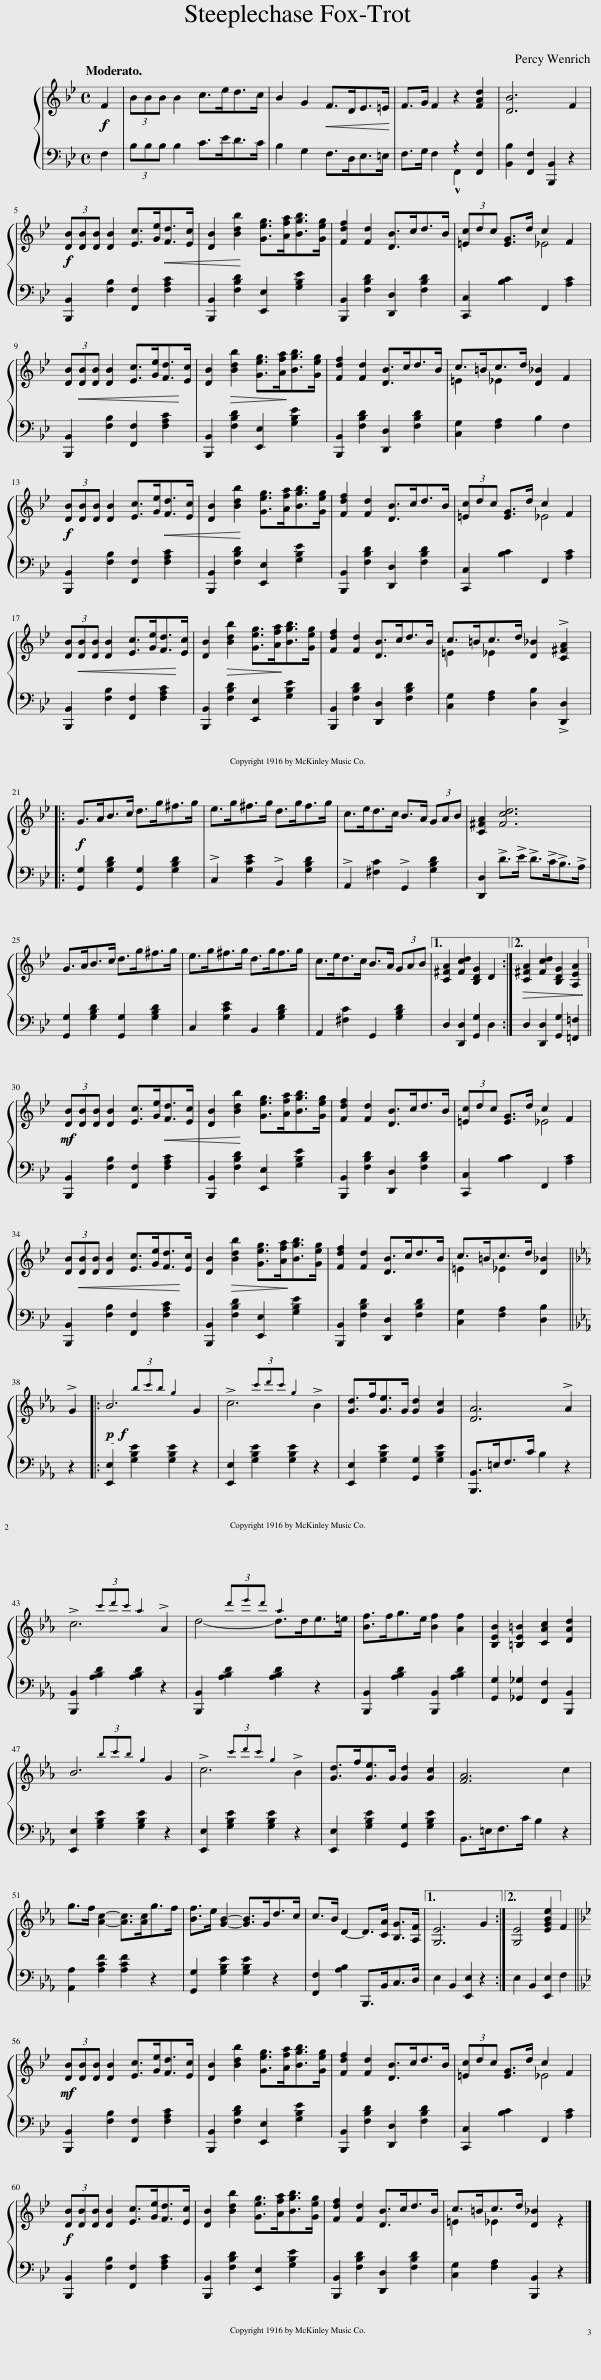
X:1
%%score { ( 1 4 ) | ( 2 3 ) }
L:1/8
Q:1/4=170
M:4/4
I:linebreak $
K:Bb
V:1 treble
V:4 treble
V:2 bass
V:3 bass
V:1
!f! F2 | (3BBB B2 c>ed>c | B2 G2!<(! F>DE>=E!<)! | F>G F2 z2 [FAd]2 | [DB]6 F2 |$ %5
!f! (3[DB][DB][DB] [DB]2 [Ec]>[Ge]!<(![Fd]>[Ec] | [DB]2 [Bdb]2!<)! [Geg]>[Afa][Bgb]>[Geg] | [Fdf]2 [Fd]2 [DB]>cd>B | (3[=Ec]dc [EG]>d c2 F2 |$ (3[DB]!<(![DB][DB] [DB]2 [Ec]>[Ge][Fd]>!<)![Ec] | %10
 [DB]2!>(! [Bdb]2 [Geg]>[Afa]!>)![Bgb]>[Geg] | [Fdf]2 [Fd]2 [DB]>cd>B | c>=Bc>d [D_B]2 F2 |$!f! (3[DB][DB][DB] [DB]2 [Ec]>[Ge]!<(![Fd]>[Ec] | [DB]2 [Bdb]2!<)! [Geg]>[Afa][Bgb]>[Geg] | %15
 [Fdf]2 [Fd]2 [DB]>cd>B | (3[=Ec]dc [EG]>d c2 F2 |$ (3[DB]!<(![DB][DB] [DB]2 [Ec]>[Ge][Fd]>!<)![Ec] | [DB]2!>(! [Bdb]2 [Geg]>[Afa]!>)![Bgb]>[Geg] | [Fdf]2 [Fd]2 [DB]>cd>B | %20
 c>=Bc>d [D_B]2 !>![C^FA]2 |:$!f! G>AB>c d>g^f>g | e>g^f>g d>gf>g | c>ed>c B>A (3GAB | [C^FA]2 [Fcd]6 |$ %25
 G>AB>c d>g^f>g | e>g^f>g d>gf>g | c>ed>c B>A (3GAB |1 [C^FA]2 [Fcd]2 [B,DG]2 D2 :|2!>(! [C^FA]2 [Fcd]2 [B,DG]2 [A,EA]2!>)! ||$ %30
!mf! (3[DB][DB][DB] [DB]2 [Ec]>[Ge]!<(![Fd]>[Ec] | [DB]2 [Bdb]2!<)! [Geg]>[Afa][Bgb]>[Geg] | [Fdf]2 [Fd]2 [DB]>cd>B | (3[=Ec]dc [EG]>d c2 F2 |$ (3[DB]!<(![DB][DB] [DB]2 [Ec]>[Ge][Fd]>!<)![Ec] | %35
 [DB]2!>(! [Bdb]2 [Geg]>[Afa]!>)![Bgb]>[Geg] | [Fdf]2 [Fd]2 [DB]>cd>B | c>=Bc>d [D_B]2 ||$[K:Eb] !>!G2 |:!p!!f! B6 G2 | %40
 !>!c6 !>!B2 | [Gd]>f[Ge]>G [Gd]2 [Gc]2 | [DA]6 !>!A2 |$ !>!c6 !>!A2 | d4- d>de>=e | %45
 [Bf]>fg>e [Bf]2 [Af]2 | [B,EB]2 [=B,E=B]2 [CAc]2 [DAd]2 |$ B6 G2 | !>!c6 !>!B2 | [Gd]>f[Ge]>G [Gd]2 [Gc]2 | %50
 [FA]6 c2 |$ g>f [Ac]2- [Ac]>[Ac]g>f | [Bf]>e [GB]2- [GB]>Gd>c | c>B D2- D>[CA] [B,G]>[A,F] |1 [G,E]6 G2 :|2 %55
 [G,E]4 [EGBe]2 F2 ||$[K:Bb]!mf! (3[DB][DB][DB] [DB]2 [Ec]>[Ge][Fd]>[Ec] | [DB]2 [Bdb]2 [Geg]>[Afa][Bgb]>[Geg] | [Fdf]2 [Fd]2 [DB]>cd>B | (3[=Ec]dc [EG]>d c2 F2 |$ %60
!f! (3[DB][DB][DB] [DB]2 [Ec]>[Ge][Fd]>[Ec] | [DB]2 [Bdb]2 [Geg]>[Afa][Bgb]>[Geg] | [Fdf]2 [Fd]2 [DB]>cd>B | c>=Bc>d [D_B]2 z2 |] %64
V:2
 F,2 | (3B,B,B, B,2 C>ED>C | B,2 G,2 F,>D,E,>=E, | F,>G, F,2 z2 [F,,F,]2 | [B,,B,]2 [F,,F,]2 [B,,,B,,]2 z2 |$ %5
 [B,,,B,,]2 [F,B,]2 [F,,F,]2 [F,A,C]2 | [B,,,B,,]2 [F,B,D]2 [E,,E,]2 [G,B,E]2 | [B,,,B,,]2 [F,B,D]2 [D,,D,]2 [F,B,D]2 | [C,,C,]2 [B,C]2 F,,2 [A,C]2 |$ [B,,,B,,]2 [F,B,]2 [F,,F,]2 [F,A,C]2 | %10
 [B,,,B,,]2 [F,B,D]2 [E,,E,]2 [G,B,E]2 | [B,,,B,,]2 [F,B,D]2 [D,,D,]2 [F,B,D]2 | [C,G,]2 [F,A,]2 B,2 F,2 |$ [B,,,B,,]2 [F,B,]2 [F,,F,]2 [F,A,C]2 | [B,,,B,,]2 [F,B,D]2 [E,,E,]2 [G,B,E]2 | %15
 [B,,,B,,]2 [F,B,D]2 [D,,D,]2 [F,B,D]2 | [C,,C,]2 [B,C]2 F,,2 [A,C]2 |$ [B,,,B,,]2 [F,B,]2 [F,,F,]2 [F,A,C]2 | [B,,,B,,]2 [F,B,D]2 [E,,E,]2 [G,B,E]2 | [B,,,B,,]2 [F,B,D]2 [D,,D,]2 [F,B,D]2 | %20
 [C,G,]2 [F,A,]2 [D,B,]2 !>![D,,D,]2 |:$ [G,,G,]2 [G,B,D]2 [G,,G,]2 [G,B,D]2 | !>!C,2 [G,CE]2 !>!B,,2 [G,B,D]2 | !>!A,,2 [^F,C]2 !>!G,,2 [G,B,D]2 | [D,,D,]2 !>!D>!>!E !>!D>!>!C!>!B,>!>!A, |$ %25
 [G,,G,]2 [G,B,D]2 [G,,G,]2 [G,B,D]2 | C,2 [G,CE]2 B,,2 [G,B,D]2 | A,,2 [^F,C]2 G,,2 [G,B,D]2 |1 D,2 [D,,D,]2 [G,,G,]2 D,2 :|2 D,2 [D,,D,]2 [G,,G,]2 [=F,,=F,]2 ||$ %30
 [B,,,B,,]2 [F,B,]2 [F,,F,]2 [F,A,C]2 | [B,,,B,,]2 [F,B,D]2 [E,,E,]2 [G,B,E]2 | [B,,,B,,]2 [F,B,D]2 [D,,D,]2 [F,B,D]2 | [C,,C,]2 [B,C]2 F,,2 [A,C]2 |$ [B,,,B,,]2 [F,B,]2 [F,,F,]2 [F,A,C]2 | %35
 [B,,,B,,]2 [F,B,D]2 [E,,E,]2 [G,B,E]2 | [B,,,B,,]2 [F,B,D]2 [D,,D,]2 [F,B,D]2 | [C,G,]2 [F,A,]2 [D,B,]2 ||$[K:Eb] z2 |: [E,,E,]2 [G,B,E]2 [G,B,E]2 z2 | %40
 [E,,E,]2 [G,B,E]2 [G,B,E]2 z2 | [E,,E,]2 [G,B,E]2 [G,,G,]2 [G,B,E]2 | [B,,,B,,]>=E,F,>C B,2 z2 |$ [B,,,B,,]2 [A,B,D]2 [A,B,D]2 z2 | [B,,,B,,]2 [A,B,D]2 [A,B,D]2 z2 | %45
 [B,,,B,,]2 [A,B,D]2 [B,,,B,,]2 [A,B,D]2 | [G,,G,]2 [_G,,_G,]2 [F,,F,]2 [B,,,B,,]2 |$ [E,,E,]2 [G,B,E]2 [G,B,E]2 z2 | [E,,E,]2 [G,B,E]2 [G,B,E]2 z2 | [E,,E,]2 [G,B,E]2 [G,,G,]2 [G,B,E]2 | %50
 B,,>=E,F,>C B,2 z2 |$ [A,,A,]2 [A,CF]2 [A,CF]2 z2 | [G,,G,]2 [G,B,E]2 [G,B,E]2 z2 | [F,,F,]2 [A,B,]2 B,,,>B,,C,>D, |1 E,2 B,,2 [E,,E,]2 z2 :|2 %55
 E,2 B,,2 [E,,E,]2 F,2 ||$[K:Bb] [B,,,B,,]2 [F,B,]2 [F,,F,]2 [F,A,C]2 | [B,,,B,,]2 [F,B,D]2 [E,,E,]2 [G,B,E]2 | [B,,,B,,]2 [F,B,D]2 [D,,D,]2 [F,B,D]2 | [C,,C,]2 [B,C]2 F,,2 [A,C]2 |$ %60
 [B,,,B,,]2 [F,B,]2 [F,,F,]2 [F,A,C]2 | [B,,,B,,]2 [F,B,D]2 [E,,E,]2 [G,B,E]2 | [B,,,B,,]2 [F,B,D]2 [D,,D,]2 [F,B,D]2 | [C,G,]2 [F,A,]2 [B,,,B,,]2 z2 |] %64
V:3
 x2 | x8 | x8 | x4 !^!F,,2 x2 | x8 |$ %5
 x8 | x8 | x8 | x8 |$ x8 | %10
 x8 | x8 | x8 |$ x8 | x8 | %15
 x8 | x8 |$ x8 | x8 | x8 | %20
 x8 |:$ x8 | x8 | x8 | x8 |$ %25
 x8 | x8 | x8 |1 x8 :|2 x8 ||$ %30
 x8 | x8 | x8 | x8 |$ x8 | %35
 x8 | x8 | x6 ||$[K:Eb] x2 |: x8 | %40
 x8 | x8 | x8 |$ x8 | x8 | %45
 x8 | x8 |$ x8 | x8 | x8 | %50
 x8 |$ x8 | x8 | x8 |1 x8 :|2 %55
 x8 ||$[K:Bb] x8 | x8 | x8 | x8 |$ %60
 x8 | x8 | x8 | x8 |] %64
V:4
 x2 | x8 | x8 | x8 | x8 |$ %5
 x8 | x8 | x8 | x4 _E4 |$ x8 | %10
 x8 | x8 | =E2 _E2 x4 |$ x8 | x8 | %15
 x8 | x4 _E4 |$ x8 | x8 | x8 | %20
 =E2 _E2 x4 |:$ x8 | x8 | x8 | x8 |$ %25
 x8 | x8 | x8 |1 x8 :|2 x8 ||$ %30
 x8 | x8 | x8 | x4 _E4 |$ x8 | %35
 x8 | x8 | =E2 _E2 x2 ||$[K:Eb] x2 |: x2 (3bc'b g2 x2 | %40
 x2 (3c'd'c' g2 x2 | x8 | x8 |$ x2 (3c'd'c' a2 x2 | x2 (3d'e'd' a2 x2 | %45
 x8 | x8 |$ x2 (3bc'b g2 x2 | x2 (3c'd'c' g2 x2 | x8 | %50
 x8 |$ x8 | x8 | x8 |1 x8 :|2 %55
 x8 ||$[K:Bb] x8 | x8 | x8 | x4 _E4 |$ %60
 x8 | x8 | x8 | =E2 _E2 x4 |] %64
